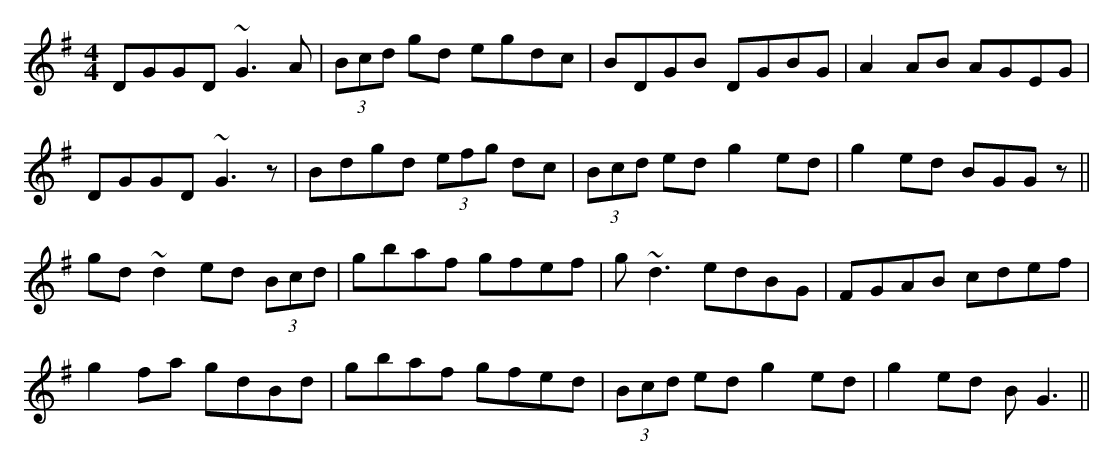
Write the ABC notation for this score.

X:1
M:4/4
K:G
DGGD ~G3A|(3Bcd gd egdc|BDGB DGBG|A2AB AGEG|
DGGD ~G3z|Bdgd (3efg dc|(3Bcd ed g2ed|g2ed BGGz||
gd~d2 ed (3Bcd|gbaf gfef|g~d3 edBG|FGAB cdef|
g2fa gdBd|gbaf gfed|(3Bcd ed g2ed|g2ed BG3||
